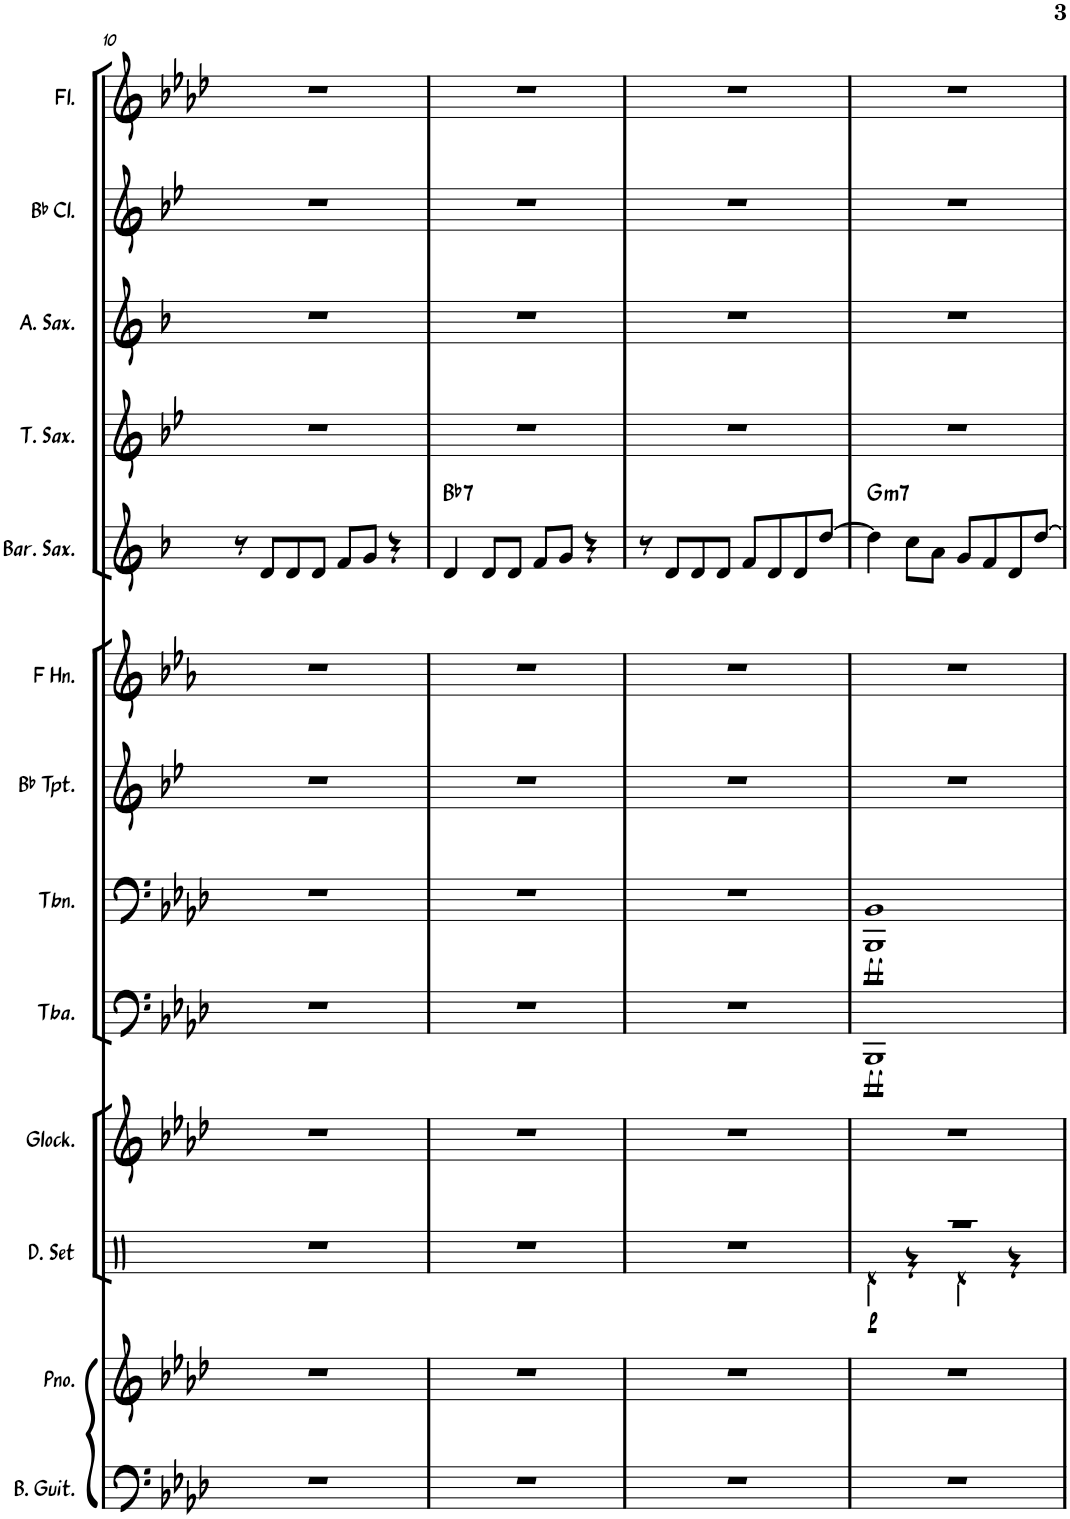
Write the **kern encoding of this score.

**kern	**kern	**kern	**dynam	**kern	**kern	**dynam	**kern	**dynam	**kern	**kern	**kern	**harte	**kern	**kern	**kern	**kern
*part13	*part12	*part11	*part11	*part10	*part9	*part9	*part8	*part8	*part7	*part6	*part5	*part5	*part4	*part3	*part2	*part1
*staff13	*staff12	*staff11	*staff11	*staff10	*staff9	*staff9	*staff8	*staff8	*staff7	*staff6	*staff5	*	*staff4	*staff3	*staff2	*staff1
*I"Bass Guitar	*I"Piano	*I"Drumset	*	*I"Glockenspiel	*I"Tuba	*	*I"Trombone	*	*I"Bb Trumpet	*I"Horn in F	*I"Baritone Saxophone	*	*I"Tenor Saxophone	*I"Alto Saxophone	*I"Bb Clarinet	*I"Flute
*I'B. Guit.	*I'Pno.	*I'D. Set	*	*I'Glock.	*I'Tba.	*	*I'Tbn.	*	*I'Bb Tpt.	*	*I'Bar. Sax.	*	*I'T. Sax.	*I'A. Sax.	*I'Bb Cl.	*I'Fl.
!!LO:PB:g=z
*clefF4	*clefG2	*clefX	*	*clefG2	*clefF4	*	*clefF4	*	*clefG2	*clefG2	*clefG2	*	*clefG2	*clefG2	*clefG2	*clefG2
*Trd7c12	*	*	*	*Trd-14c-24	*	*	*	*	*Trd1c2	*Trd4c7	*Trd12c21	*	*Trd8c14	*Trd5c9	*Trd1c2	*
*k[b-e-a-d-]	*k[b-e-a-d-]	*k[]	*	*k[b-e-a-d-]	*k[b-e-a-d-]	*	*k[b-e-a-d-]	*	*k[b-e-]	*k[b-e-a-]	*k[b-]	*	*k[b-e-]	*k[b-]	*k[b-e-]	*k[b-e-a-d-]
*M4/4	*M4/4	*M4/4	*	*M4/4	*M4/4	*	*M4/4	*	*M4/4	*M4/4	*M4/4	*	*M4/4	*M4/4	*M4/4	*M4/4
=10	=10	=10	=10	=10	=10	=10	=10	=10	=10	=10	=10	=10	=10	=10	=10	=10
1r	1r	1r	.	1r	1r	.	1r	.	1r	1r	8r	.	1r	1r	1r	1r
.	.	.	.	.	.	.	.	.	.	.	8d/L	.	.	.	.	.
.	.	.	.	.	.	.	.	.	.	.	8d/	.	.	.	.	.
.	.	.	.	.	.	.	.	.	.	.	8d/J	.	.	.	.	.
.	.	.	.	.	.	.	.	.	.	.	8f/L	.	.	.	.	.
.	.	.	.	.	.	.	.	.	.	.	8g/J	.	.	.	.	.
.	.	.	.	.	.	.	.	.	.	.	4r	.	.	.	.	.
=11	=11	=11	=11	=11	=11	=11	=11	=11	=11	=11	=11	=11	=11	=11	=11	=11
!	!	!	!	!	!	!	!	!	!	!	!	!LO:H:kt=7	!	!	!	!
1r	1r	1r	.	1r	1r	.	1r	.	1r	1r	4d/	Bb:7	1r	1r	1r	1r
.	.	.	.	.	.	.	.	.	.	.	8d/L	.	.	.	.	.
.	.	.	.	.	.	.	.	.	.	.	8d/J	.	.	.	.	.
.	.	.	.	.	.	.	.	.	.	.	8f/L	.	.	.	.	.
.	.	.	.	.	.	.	.	.	.	.	8g/J	.	.	.	.	.
.	.	.	.	.	.	.	.	.	.	.	4r	.	.	.	.	.
=12	=12	=12	=12	=12	=12	=12	=12	=12	=12	=12	=12	=12	=12	=12	=12	=12
1r	1r	1r	.	1r	1r	.	1r	.	1r	1r	8r	.	1r	1r	1r	1r
.	.	.	.	.	.	.	.	.	.	.	8d/L	.	.	.	.	.
.	.	.	.	.	.	.	.	.	.	.	8d/	.	.	.	.	.
.	.	.	.	.	.	.	.	.	.	.	8d/J	.	.	.	.	.
.	.	.	.	.	.	.	.	.	.	.	8f/L	.	.	.	.	.
.	.	.	.	.	.	.	.	.	.	.	8d/	.	.	.	.	.
.	.	.	.	.	.	.	.	.	.	.	8d/	.	.	.	.	.
.	.	.	.	.	.	.	.	.	.	.	[8dd/J	.	.	.	.	.
=13	=13	=13	=13	=13	=13	=13	=13	=13	=13	=13	=13	=13	=13	=13	=13	=13
*	*	*^	*	*	*	*	*	*	*	*	*	*	*	*	*	*
!	!	!	!	!LO:DY:b	!	!	!LO:DY:b	!	!LO:DY:b	!	!	!	!LO:H:kt=m7	!	!	!	!
1r	1r	1r	4Rd\	p	1r	1BBB-	ff	1BBB- 1BB-	ff	1r	1r	4dd\]	G:min7	1r	1r	1r	1r
.	.	.	4r	.	.	.	.	.	.	.	.	8cc\L	.	.	.	.	.
.	.	.	.	.	.	.	.	.	.	.	.	8a\J	.	.	.	.	.
.	.	.	4Rd\	.	.	.	.	.	.	.	.	8g/L	.	.	.	.	.
.	.	.	.	.	.	.	.	.	.	.	.	8f/	.	.	.	.	.
.	.	.	4r	.	.	.	.	.	.	.	.	8d/	.	.	.	.	.
.	.	.	.	.	.	.	.	.	.	.	.	[8dd/J	.	.	.	.	.
*	*	*v	*v	*	*	*	*	*	*	*	*	*	*	*	*	*	*
=	=	=	=	=	=	=	=	=	=	=	=	=	=	=	=	=
*-	*-	*-	*-	*-	*-	*-	*-	*-	*-	*-	*-	*-	*-	*-	*-	*-
